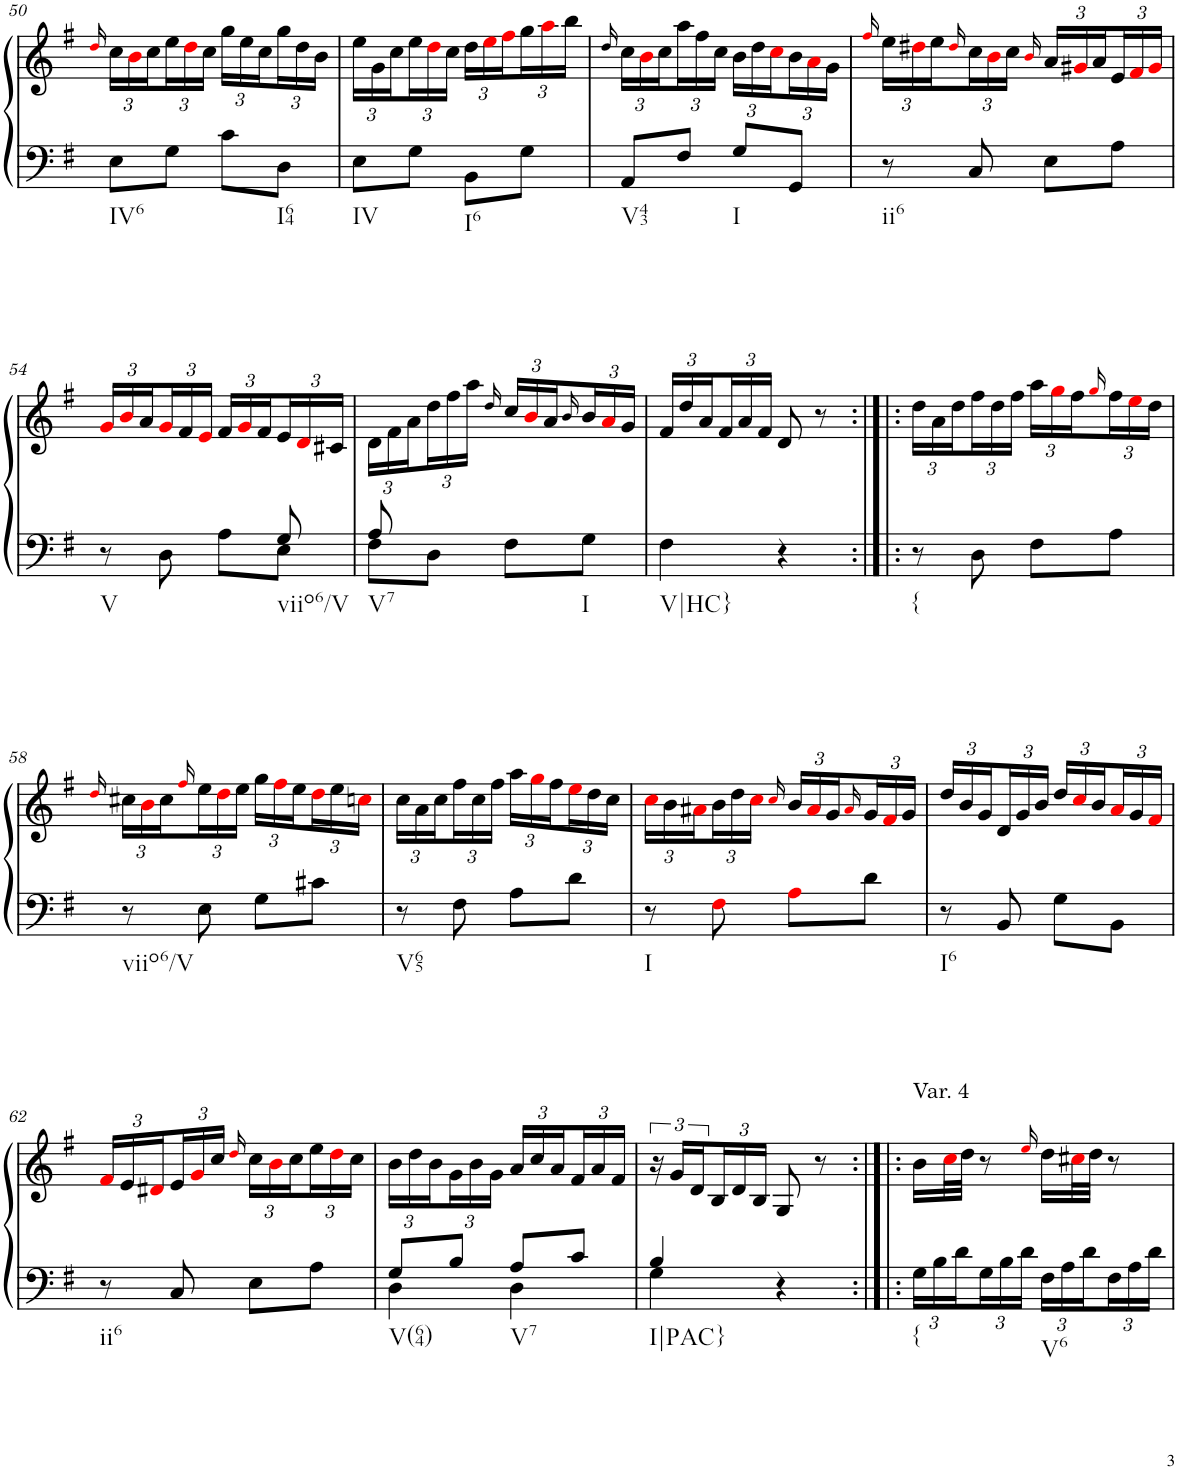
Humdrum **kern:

**kern	**kern
*part1	*part1
*staff2	*staff1
*I"Piano	*
*I'Pno.	*
!!LO:PB:g=z
*clefF4	*clefG2
*k[f#]	*k[f#]
*M2/4	*M2/4
=50	=50
.	16qddi/
*	*Xbrackettup
!LO:TX:b:t=IV6	!
8E\L	24cc\LL
.	24bi\
.	24cc\
8G\J	24ee\
.	24ddi\
.	24cc\JJ
8c\L	24gg\LL
.	24ee\
.	24cc\
!LO:TX:b:t=I64	!
8D\J	24gg\
.	24dd\
.	24b\JJ
=51	=51
!LO:TX:b:t=IV	!
8E\L	24ee\LL
.	24g\
.	24cc\
8G\J	24ee\
.	24ddi\
.	24cc\JJ
!LO:TX:b:t=I6	!
8BB\L	24dd\LL
.	24eei\
.	24ff#i\
8G\J	24gg\
.	24aai\
.	24bb\JJ
=52	=52
.	16qdd/
!LO:TX:b:t=V43	!
8AA/L	24cc\LL
.	24bi\
.	24cc\
8F#/J	24aa\
.	24ff#\
.	24cc\JJ
!LO:TX:b:t=I	!
8G/L	24b\LL
.	24dd\
.	24cci\
8GG/J	24b\
.	24ai\
.	24g\JJ
=53	=53
.	16qff#i/
!LO:TX:b:t=ii6	!
8r	24ee\LL
.	24dd#Xi\
.	24ee\
.	16qdd#i/
8C/	24cc\
.	24bi\
.	24cc\JJ
.	16qbi/
8E\L	24a/LL
.	24g#Xi/
.	24a/
8A\J	24e/
.	24f#i/
.	24g#i/JJ
!!LO:LB:g=z
=54	=54
*^	*
!LO:TX:b:t=V	!	!
8r	4.ryy	24gi/LL
.	.	24bi/
.	.	24a/
8D\	.	24gi/
.	.	24f#/
.	.	24ei/JJ
8A\L	.	24f#/LL
.	.	24gi/
.	.	24f#/
!LO:TX:b:t=viio6/V	!	!
8E\J	8G/	24e/
.	.	24di/
.	.	24c#X/JJ
=55	=55	=55
!LO:TX:b:t=V7	!	!
8F#\L	8A/	24d\LL
.	.	24f#\
.	.	24a\
8D\J	4.ryy	24dd\
.	.	24ff#\
.	.	24aa\JJ
.	.	16qdd/
8F#\L	.	24cc/LL
.	.	24bi/
.	.	24a/
.	.	16qb/
!LO:TX:b:t=I	!	!
8G\J	.	24b/
.	.	24ai/
.	.	24g/JJ
*v	*v	*
=56	=56
!LO:TX:b:t=V|HC}	!
4F#\	24f#/LL
.	24dd/
.	24a/
.	24f#/
.	24a/
.	24f#/JJ
4r	8d/
.	8r
=57:|!|:	=57:|!|:
!LO:TX:b:t={	!
8r	24dd\LL
.	24a\
.	24dd\
8D\	24ff#\
.	24dd\
.	24ff#\JJ
8F#\L	24aa\LL
.	24ggi\
.	24ff#\
.	16qggi/
8A\J	24ff#\
.	24eei\
.	24dd\JJ
!!LO:LB:g=z
=58	=58
.	16qddi/
!LO:TX:b:t=viio6/V	!
8r	24cc#X\LL
.	24bi\
.	24cc#\
.	16qff#i/
8E\	24ee\
.	24ddi\
.	24ee\JJ
8G\L	24gg\LL
.	24ff#i\
.	24ee\
8c#X\J	24ddi\
.	24ee\
.	24ccni\JJ
=59	=59
!LO:TX:b:t=V65	!
8r	24cc\LL
.	24a\
.	24cc\
8F#\	24ff#\
.	24cc\
.	24ff#\JJ
8A\L	24aa\LL
.	24ggi\
.	24ff#\
8d\J	24eei\
.	24dd\
.	24cc\JJ
=60	=60
!LO:TX:b:t=I	!
8r	24cci\LL
.	24b\
.	24a#Xi\
8F#i\	24b\
.	24dd\
.	24cci\JJ
.	16qcci/
8Ai\L	24b/LL
.	24a#i/
.	24g/
.	16qa#i/
8d\J	24g/
.	24f#i/
.	24g/JJ
=61	=61
!LO:TX:b:t=I6	!
8r	24dd/LL
.	24b/
.	24g/
8BB/	24d/
.	24g/
.	24b/JJ
8G\L	24dd/LL
.	24cci/
.	24b/
8BB\J	24ai/
.	24g/
.	24f#i/JJ
!!LO:LB:g=z
=62	=62
!LO:TX:b:t=ii6	!
8r	24f#i/LL
.	24e/
.	24d#Xi/
8C/	24e/
.	24gi/
.	24cc/JJ
.	16qddi/
8E\L	24cc\LL
.	24bi\
.	24cc\
8A\J	24ee\
.	24ddi\
.	24cc\JJ
=63	=63
*^	*
!LO:TX:b:t=V(64)	!	!
8G/L	4D\	24b\LL
.	.	24dd\
.	.	24b\
8B/J	.	24g\
.	.	24b\
.	.	24g\JJ
!LO:TX:b:t=V7	!	!
8A/L	4D\	24a/LL
.	.	24cc/
.	.	24a/
8c/J	.	24f#/
.	.	24a/
.	.	24f#/JJ
=64	=64	=64
*	*	*brackettup
!LO:TX:b:t=I|PAC}	!	!
4B/	4G\	24r
.	.	24g/LL
.	.	24d/
*	*	*Xbrackettup
.	.	24B/
.	.	24d/
.	.	24B/JJ
4r	4ryy	8G/
.	.	8r
*v	*v	*
=65:|!|:	=65:|!|:
*Xbrackettup	*
!	!LO:TX:a:t=Var. 4
!LO:TX:b:t={	!
24G\LL	16b\LL
24B\	.
.	32cci\L
24d\	.
.	32dd\JJJ
24G\	8r
24B\	.
24d\JJ	.
.	16qeei/
!LO:TX:b:t=V6	!
24F#\LL	16dd\LL
24A\	.
.	32cc#Xi\L
24d\	.
.	32dd\JJJ
24F#\	8r
24A\	.
24d\JJ	.
=	=
*-	*-
